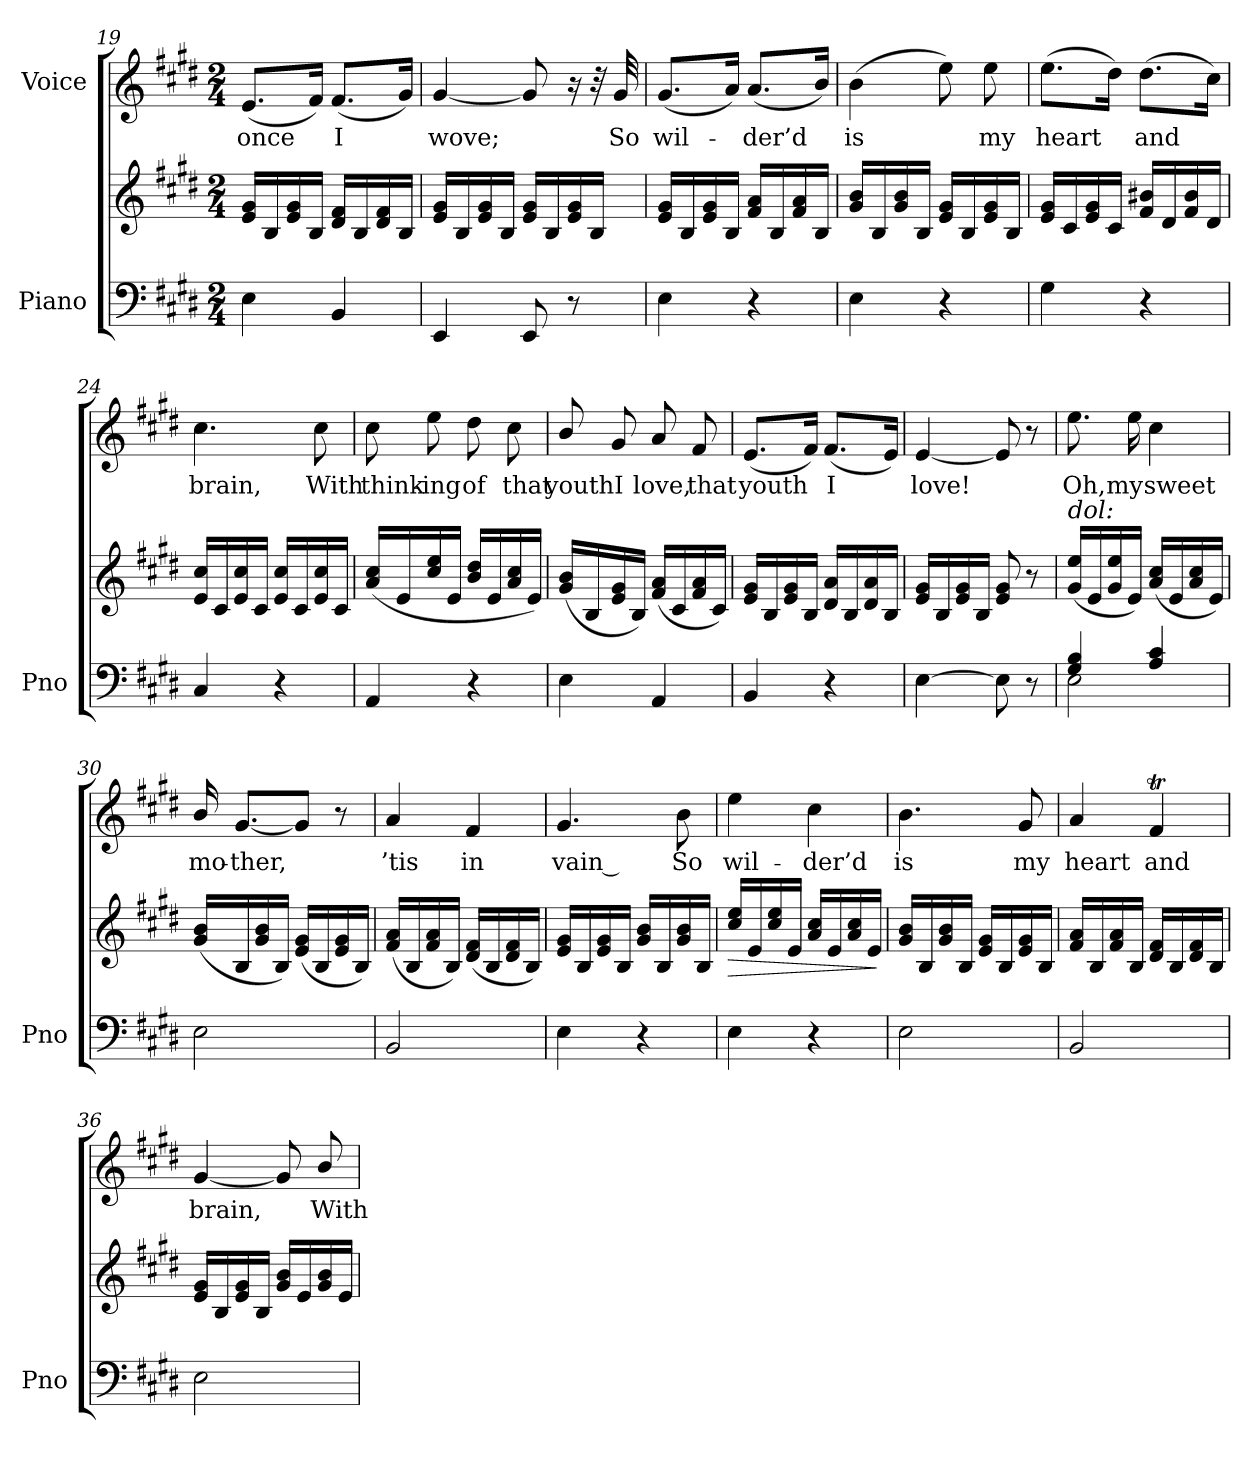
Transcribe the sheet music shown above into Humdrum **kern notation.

**kern	**kern	**dynam	**kern	**text
*part2	*part2	*part2	*part1	*part1
*staff3	*staff2	*staff2/3	*staff1	*staff1
*I"Piano	*	*	*I"Voice	*
*I'Pno	*	*	*	*
*clefF4	*clefG2	*	*clefG2	*
*k[f#c#g#d#]	*k[f#c#g#d#]	*	*k[f#c#g#d#]	*
*M2/4	*M2/4	*	*M2/4	*
=19	=19	=19	=19	=19
4E\	16e/ 16g#/LL	.	(8.e/L	once
.	16B/	.	.	.
.	16e/ 16g#/	.	.	.
.	16B/JJ	.	16f#/Jk)	.
4BB/	16d#/ 16f#/LL	.	(8.f#/L	I
.	16B/	.	.	.
.	16d#/ 16f#/	.	.	.
.	16B/JJ	.	16g#/Jk)	.
=20	=20	=20	=20	=20
4EE/	16e/ 16g#/LL	.	[4g#/	wove;
.	16B/	.	.	.
.	16e/ 16g#/	.	.	.
.	16B/JJ	.	.	.
8EE/	16e/ 16g#/LL	.	8g#/]	.
.	16B/	.	.	.
8r	16e/ 16g#/	.	16r	.
.	16B/JJ	.	32r	.
.	.	.	32g#/	So
=21	=21	=21	=21	=21
4E\	16e/ 16g#/LL	.	(8.g#/L	wil-
.	16B/	.	.	.
.	16e/ 16g#/	.	.	.
.	16B/JJ	.	16a/Jk)	.
4r	16f#/ 16a/LL	.	(8.a/L	-der’d
.	16B/	.	.	.
.	16f#/ 16a/	.	.	.
.	16B/JJ	.	16b/Jk)	.
=22	=22	=22	=22	=22
4E\	16g#/ 16b/LL	.	(4b\	is
.	16B/	.	.	.
.	16g#/ 16b/	.	.	.
.	16B/JJ	.	.	.
4r	16e/ 16g#/LL	.	8ee\)	.
.	16B/	.	.	.
.	16e/ 16g#/	.	8ee\	my
.	16B/JJ	.	.	.
=23	=23	=23	=23	=23
4G#\	16e/ 16g#/LL	.	(8.ee\L	heart
.	16c#/	.	.	.
.	16e/ 16g#/	.	.	.
.	16c#/JJ	.	16dd#\Jk)	.
4r	16f#/ 16b#X/LL	.	(8.dd#\L	and
.	16d#/	.	.	.
.	16f#/ 16b#/	.	.	.
.	16d#/JJ	.	16cc#\Jk)	.
=24	=24	=24	=24	=24
4C#/	16e/ 16cc#/LL	.	4.cc#\	brain,
.	16c#/	.	.	.
.	16e/ 16cc#/	.	.	.
.	16c#/JJ	.	.	.
4r	16e/ 16cc#/LL	.	.	.
.	16c#/	.	.	.
.	16e/ 16cc#/	.	8cc#\	With
.	16c#/JJ	.	.	.
=25	=25	=25	=25	=25
4AA/	(16a/ 16cc#/LL	.	8cc#\	think-
.	16e/	.	.	.
.	16cc#/ 16ee/	.	8ee\	-ing
.	16e/JJ	.	.	.
4r	16b/ 16dd#/LL	.	8dd#\	of
.	16e/	.	.	.
.	16a/ 16cc#/	.	8cc#\	that
.	16e/JJ)	.	.	.
=26	=26	=26	=26	=26
4E\	(16g#/ 16b/LL	.	8b/	youth
.	16B/	.	.	.
.	16e/ 16g#/	.	8g#/	I
.	16B/JJ)	.	.	.
4AA/	(16f#/ 16a/LL	.	8a/	love,
.	16c#/	.	.	.
.	16f#/ 16a/	.	8f#/	that
.	16c#/JJ)	.	.	.
=27	=27	=27	=27	=27
4BB/	16e/ 16g#/LL	.	(8.e/L	youth
.	16B/	.	.	.
.	16e/ 16g#/	.	.	.
.	16B/JJ	.	16f#/Jk)	.
4r	16d#/ 16a/LL	.	(8.f#/L	I
.	16B/	.	.	.
.	16d#/ 16a/	.	.	.
.	16B/JJ	.	16e/Jk)	.
=28	=28	=28	=28	=28
[4E\	16e/ 16g#/LL	.	[4e/	love!
.	16B/	.	.	.
.	16e/ 16g#/	.	.	.
.	16B/JJ	.	.	.
8E\]	8e/ 8g#/	.	8e/]	.
8r	8r	.	8r	.
=29	=29	=29	=29	=29
*^	*	*	*	*
!	!	!LO:TX:i:t=dol&colon;	!	!	!
4G#/ 4B/	2E\	(16g#/ 16ee/LL	.	8.ee\	Oh,
.	.	16e/	.	.	.
.	.	16g#/ 16ee/	.	.	.
.	.	16e/JJ)	.	16ee\	my
4A/ 4c#/	.	(16a/ 16cc#/LL	.	4cc#\	sweet
.	.	16e/	.	.	.
.	.	16a/ 16cc#/	.	.	.
.	.	16e/JJ)	.	.	.
*v	*v	*	*	*	*
=30	=30	=30	=30	=30
2E\	(16g#/ 16b/LL	.	16b/	mo-
.	16B/	.	[8.g#/L	-ther,
.	16g#/ 16b/	.	.	.
.	16B/JJ)	.	.	.
.	(16e/ 16g#/LL	.	8g#/J]	.
.	16B/	.	.	.
.	16e/ 16g#/	.	8r	.
.	16B/JJ)	.	.	.
=31	=31	=31	=31	=31
2BB/	(16f#/ 16a/LL	.	4a/	’tis
.	16B/	.	.	.
.	16f#/ 16a/	.	.	.
.	16B/JJ)	.	.	.
.	(16d#/ 16f#/LL	.	4f#/	in
.	16B/	.	.	.
.	16d#/ 16f#/	.	.	.
.	16B/JJ)	.	.	.
=32	=32	=32	=32	=32
4E\	16e/ 16g#/LL	.	4.g#/	vain__
.	16B/	.	.	.
.	16e/ 16g#/	.	.	.
.	16B/JJ	.	.	.
4r	16g#/ 16b/LL	.	.	.
.	16B/	.	.	.
.	16g#/ 16b/	.	8b\	So
.	16B/JJ	.	.	.
=33	=33	=33	=33	=33
!	!	!LO:HP:b	!	!
4E\	16cc#/ 16ee/LL	>	4ee\	wil-
.	16e/	.	.	.
.	16cc#/ 16ee/	.	.	.
.	16e/JJ	.	.	.
4r	16a/ 16cc#/LL	.	4cc#\	-der’d
.	16e/	.	.	.
.	16a/ 16cc#/	.	.	.
.	16e/JJ	.	.	.
.	.	]	.	.
=34	=34	=34	=34	=34
2E\	16g#/ 16b/LL	.	4.b\	is
.	16B/	.	.	.
.	16g#/ 16b/	.	.	.
.	16B/JJ	.	.	.
.	16e/ 16g#/LL	.	.	.
.	16B/	.	.	.
.	16e/ 16g#/	.	8g#/	my
.	16B/JJ	.	.	.
=35	=35	=35	=35	=35
2BB/	16f#/ 16a/LL	.	4a/	heart
.	16B/	.	.	.
.	16f#/ 16a/	.	.	.
.	16B/JJ	.	.	.
.	16d#/ 16f#/LL	.	4f#T/	and
.	16B/	.	.	.
.	16d#/ 16f#/	.	.	.
.	16B/JJ	.	.	.
=36	=36	=36	=36	=36
2E\	16e/ 16g#/LL	.	[4g#/	brain,
.	16B/	.	.	.
.	16e/ 16g#/	.	.	.
.	16B/JJ	.	.	.
.	16g#/ 16b/LL	.	8g#/]	.
.	16e/	.	.	.
.	16g#/ 16b/	.	8b/	With
.	16e/JJ	.	.	.
=	=	=	=	=
*-	*-	*-	*-	*-
